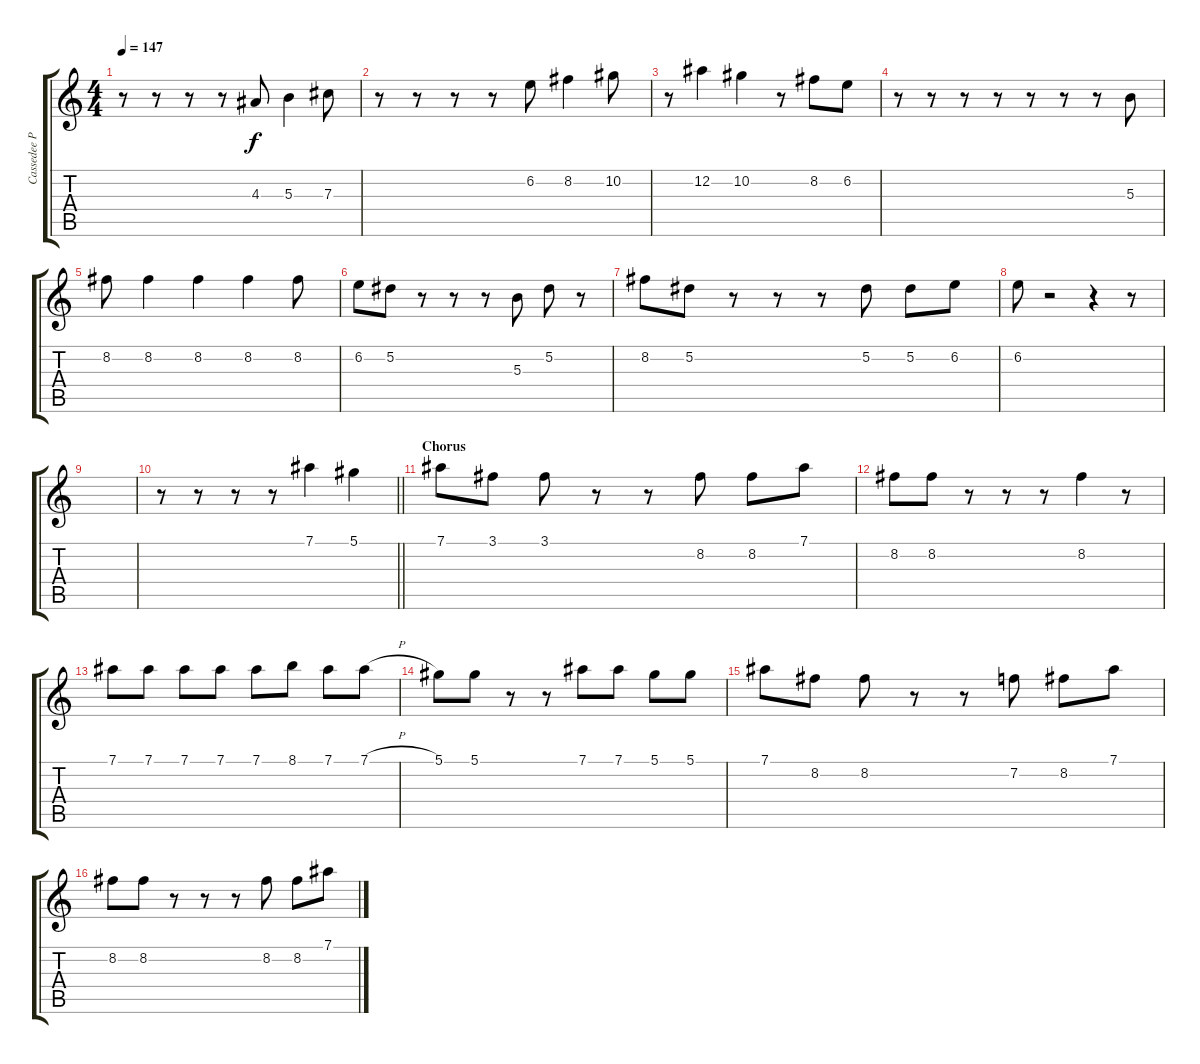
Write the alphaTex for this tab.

\track ("Cassedee Pope (Vocals)" "Cassedee P") {instrument acousticguitarnylon}
\staff {score tabs}
\tuning (Eb4 Bb3 Gb3 Db3 Ab2 Eb2) {hide}
\ts (4 4)
\tempo 147
\clef g2
\ks c
r.8{dy f} r.8 r.8 r.8 4.3.8 5.3.4 7.3.8 |
r.8 r.8 r.8 r.8 6.2.8 8.2.4 10.2.8 |
r.8 12.2.4 10.2.4 r.8 8.2.8 6.2.8 |
r.8 r.8 r.8 r.8 r.8 r.8 r.8 5.3.8 |
8.2.8 8.2.4 8.2.4 8.2.4 8.2.8 |
6.2.8 5.2.8 r.8 r.8 r.8 5.3.8 5.2.8 r.8 |
8.2.8 5.2.8 r.8 r.8 r.8 5.2.8 5.2.8 6.2.8 |
6.2.8 r.2 r.4 r.8 |
|
\barLineRight lightlight
r.8 r.8 r.8 r.8 7.1.4 5.1.4 |
\section ("" "Chorus")
7.1.8 3.1.8 3.1.8 r.8 r.8 8.2.8 8.2.8 7.1.8 |
8.2.8 8.2.8 r.8 r.8 r.8 8.2.4 r.8 |
7.1.8 7.1.8 7.1.8 7.1.8 7.1.8 8.1.8 7.1.8 7.1{h}.8 |
5.1.8 5.1.8 r.8 r.8 7.1.8 7.1.8 5.1.8 5.1.8 |
7.1.8 8.2.8 8.2.8 r.8 r.8 7.2.8 8.2.8 7.1.8 |
8.2.8 8.2.8 r.8 r.8 r.8 8.2.8 8.2.8 7.1.8
